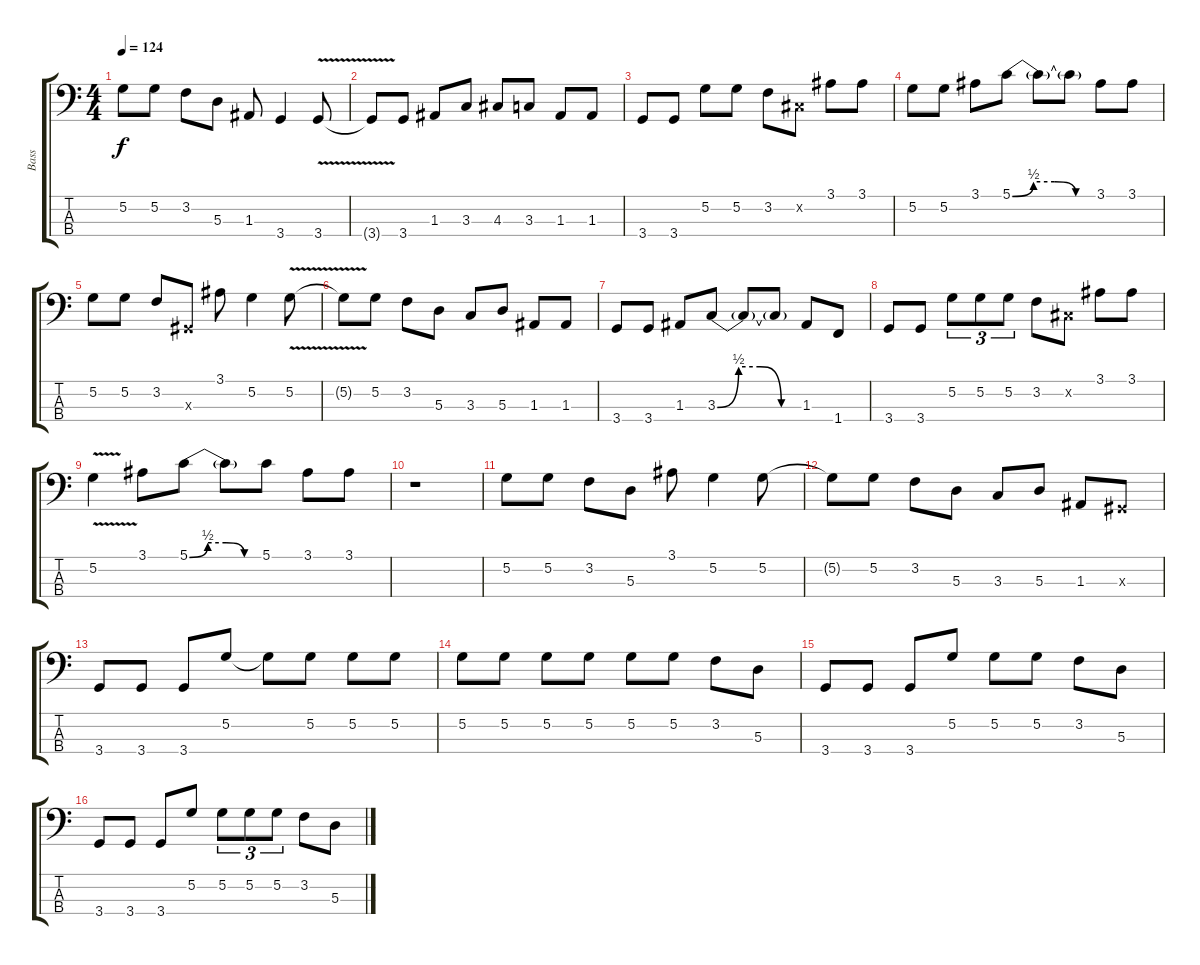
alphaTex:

\track ("Bass" "Bass") {instrument electricbassfinger}
\staff {score tabs}
\tuning (G2 D2 A1 E1) {hide}
\ts (4 4)
\tempo 124
\clef f4
\ks c
5.2.8{dy f} 5.2.8 3.2.8 5.3.8 1.3.8 3.4.4 3.4{v}.8 |
3.4{t}.8 3.4.8 1.3.8 3.3.8 4.3.8 3.3.8 1.3.8 1.3.8 |
3.4.8 3.4.8 5.2.8 5.2.8 3.2.8 -1.2{x}.8 3.1.8 3.1.8 |
5.2.8 5.2.8 3.1.8 5.1{be (custom 0 0 15 2 30 2 45 0 60 0)}.8 5.1{t}.8 5.1{t}.8 3.1.8 3.1.8 |
5.2.8 5.2.8 3.2.8 -1.3{x}.8 3.1.8 5.2.4 5.2{v}.8 |
5.2{t}.8 5.2.8 3.2.8 5.3.8 3.3.8 5.3.8 1.3.8 1.3.8 |
3.4.8 3.4.8 1.3.8 3.3{be (custom 0 0 15 2 30 2 45 0 60 0)}.8 3.3{t}.8 3.3{t}.8 1.3.8 1.4.8 |
3.4.8 3.4.8 5.2.8{tu (3 2)} 5.2.8{tu (3 2)} 5.2.8{tu (3 2)} 3.2.8 -1.2{x}.8 3.1.8 3.1.8 |
5.2{v}.4 3.1.8 5.1{be (custom 0 0 15 2 30 2 45 0 60 0)}.8 5.1{t}.8 5.1.8 3.1.8 3.1.8 |
r.1 |
5.2.8 5.2.8 3.2.8 5.3.8 3.1.8 5.2.4 5.2.8 |
5.2{t}.8 5.2.8 3.2.8 5.3.8 3.3.8 5.3.8 1.3.8 -1.3{x}.8 |
3.4.8 3.4.8 3.4.8 5.2.8 5.2{t}.8 5.2.8 5.2.8 5.2.8 |
5.2.8 5.2.8 5.2.8 5.2.8 5.2.8 5.2.8 3.2.8 5.3.8 |
3.4.8 3.4.8 3.4.8 5.2.8 5.2.8 5.2.8 3.2.8 5.3.8 |
3.4.8 3.4.8 3.4.8 5.2.8 5.2.8{tu (3 2)} 5.2.8{tu (3 2)} 5.2.8{tu (3 2)} 3.2.8 5.3.8
